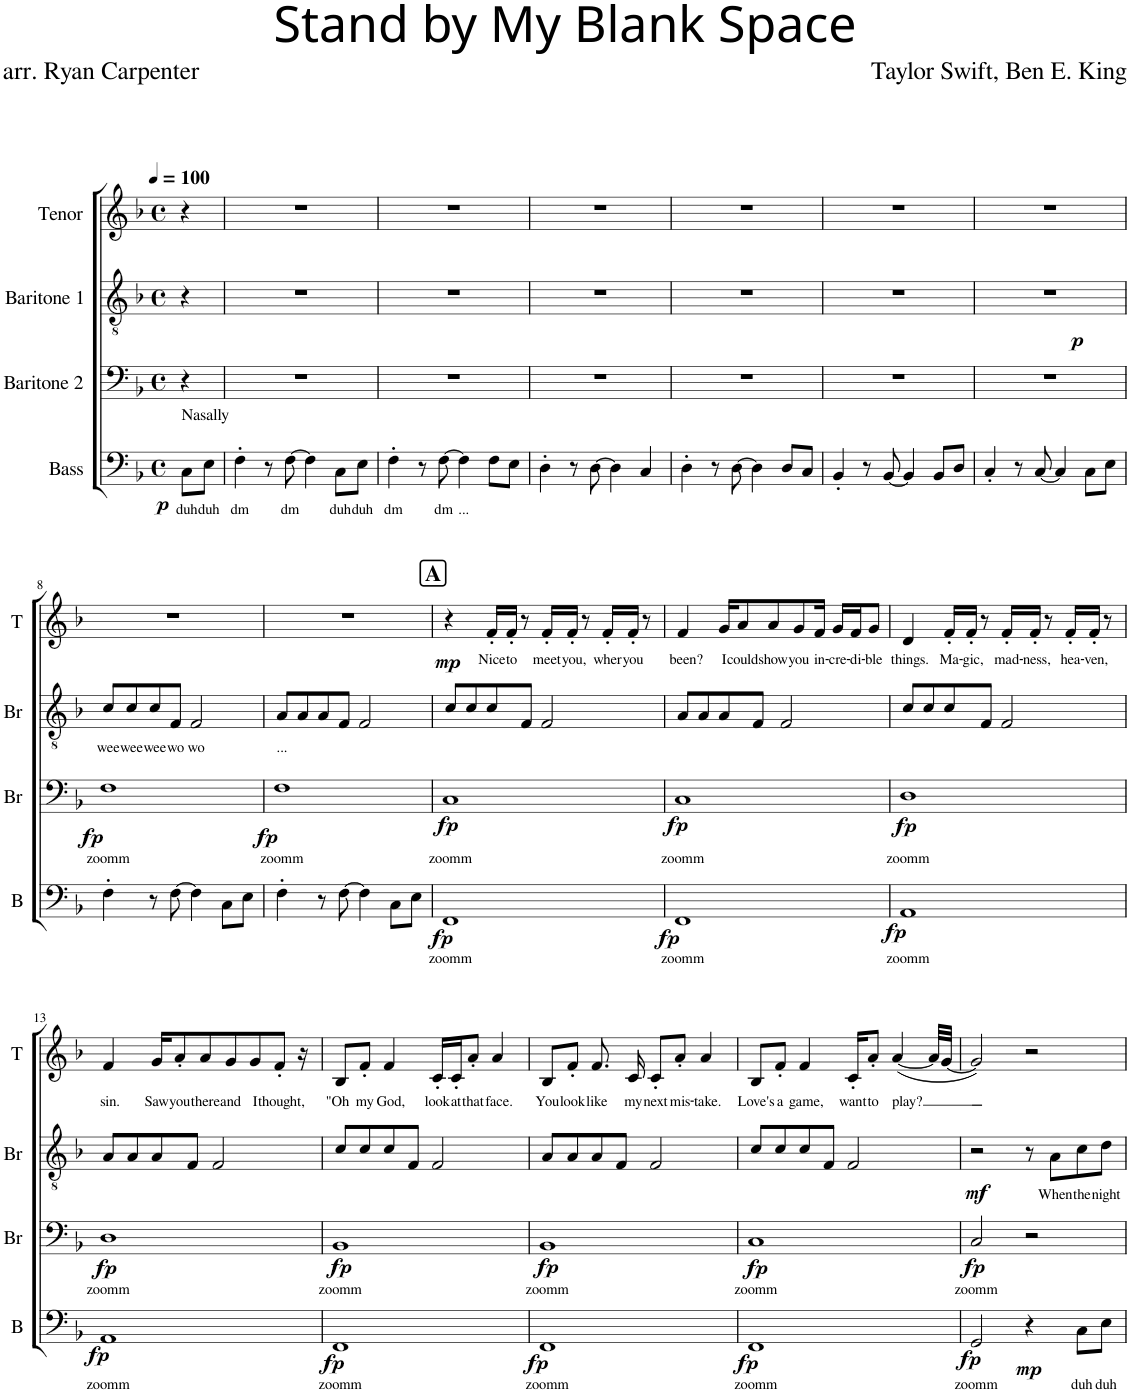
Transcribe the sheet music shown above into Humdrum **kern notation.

**kern	**text	**dynam	**kern	**text	**dynam	**kern	**text	**dynam	**kern	**text	**dynam
*part4	*part4	*part4	*part3	*part3	*part3	*part2	*part2	*part2	*part1	*part1	*part1
*staff4	*staff4	*staff4	*staff3	*staff3	*staff3	*staff2	*staff2	*staff2	*staff1	*staff1	*staff1
*I"Bass	*	*	*I"Baritone 2	*	*	*I"Baritone 1	*	*	*I"Tenor	*	*
*I'B	*	*	*I'Br	*	*	*I'Br	*	*	*I'T	*	*
*clefF4	*	*	*clefF4	*	*	*clefGv2	*	*	*clefG2	*	*
*k[b-]	*	*	*k[b-]	*	*	*k[b-]	*	*	*k[b-]	*	*
*M4/4	*	*	*M4/4	*	*	*M4/4	*	*	*M4/4	*	*
*met(c)	*	*	*met(c)	*	*	*met(c)	*	*	*met(c)	*	*
*MM100	*	*	*MM100	*	*	*MM100	*	*	*MM100	*	*
=1	=1	=1	=1	=1	=1	=1	=1	=1	=1	=1	=1
!LO:TX:a:t=Nasally	!	!	!	!	!	!	!	!	!	!	!
!	!LO:LY:b	!LO:DY:b	!	!	!	!	!	!	!	!	!
8C\L	duh	p	4r	.	.	4r	.	.	4r	.	.
!	!LO:LY:b	!	!	!	!	!	!	!	!	!	!
8E\J	duh	.	.	.	.	.	.	.	.	.	.
=2	=2	=2	=2	=2	=2	=2	=2	=2	=2	=2	=2
!	!LO:LY:b	!	!	!	!	!	!	!	!	!	!
4F'\	dm	.	1r	.	.	1r	.	.	1r	.	.
8r	.	.	.	.	.	.	.	.	.	.	.
!	!LO:LY:b	!	!	!	!	!	!	!	!	!	!
[8F\	dm	.	.	.	.	.	.	.	.	.	.
4F\]	.	.	.	.	.	.	.	.	.	.	.
!	!LO:LY:b	!	!	!	!	!	!	!	!	!	!
8C\L	duh	.	.	.	.	.	.	.	.	.	.
!	!LO:LY:b	!	!	!	!	!	!	!	!	!	!
8E\J	duh	.	.	.	.	.	.	.	.	.	.
=3	=3	=3	=3	=3	=3	=3	=3	=3	=3	=3	=3
!	!LO:LY:b	!	!	!	!	!	!	!	!	!	!
4F'\	dm	.	1r	.	.	1r	.	.	1r	.	.
8r	.	.	.	.	.	.	.	.	.	.	.
!	!LO:LY:b	!	!	!	!	!	!	!	!	!	!
[8F\	dm	.	.	.	.	.	.	.	.	.	.
!	!LO:LY:b	!	!	!	!	!	!	!	!	!	!
4F\]	...	.	.	.	.	.	.	.	.	.	.
8F\L	.	.	.	.	.	.	.	.	.	.	.
8E\J	.	.	.	.	.	.	.	.	.	.	.
=4	=4	=4	=4	=4	=4	=4	=4	=4	=4	=4	=4
4D'\	.	.	1r	.	.	1r	.	.	1r	.	.
8r	.	.	.	.	.	.	.	.	.	.	.
[8D\	.	.	.	.	.	.	.	.	.	.	.
4D\]	.	.	.	.	.	.	.	.	.	.	.
4C/	.	.	.	.	.	.	.	.	.	.	.
=5	=5	=5	=5	=5	=5	=5	=5	=5	=5	=5	=5
4D'\	.	.	1r	.	.	1r	.	.	1r	.	.
8r	.	.	.	.	.	.	.	.	.	.	.
[8D\	.	.	.	.	.	.	.	.	.	.	.
4D\]	.	.	.	.	.	.	.	.	.	.	.
8D/L	.	.	.	.	.	.	.	.	.	.	.
8C/J	.	.	.	.	.	.	.	.	.	.	.
=6	=6	=6	=6	=6	=6	=6	=6	=6	=6	=6	=6
4BB-'/	.	.	1r	.	.	1r	.	.	1r	.	.
8r	.	.	.	.	.	.	.	.	.	.	.
[8BB-/	.	.	.	.	.	.	.	.	.	.	.
4BB-/]	.	.	.	.	.	.	.	.	.	.	.
8BB-/L	.	.	.	.	.	.	.	.	.	.	.
8D/J	.	.	.	.	.	.	.	.	.	.	.
=7	=7	=7	=7	=7	=7	=7	=7	=7	=7	=7	=7
!	!	!	!	!	!	!	!	!LO:DY:b	!	!	!
4C'/	.	.	1r	.	.	1r	.	p	1r	.	.
8r	.	.	.	.	.	.	.	.	.	.	.
[8C/	.	.	.	.	.	.	.	.	.	.	.
4C/]	.	.	.	.	.	.	.	.	.	.	.
8C\L	.	.	.	.	.	.	.	.	.	.	.
8E\J	.	.	.	.	.	.	.	.	.	.	.
!!LO:LB:g=z
=8	=8	=8	=8	=8	=8	=8	=8	=8	=8	=8	=8
!	!	!	!	!LO:LY:b	!LO:DY:b	!	!LO:LY:b	!	!	!	!
4F'\	.	.	1F	zoomm	fp	8c/L	wee	.	1r	.	.
!	!	!	!	!	!	!	!LO:LY:b	!	!	!	!
.	.	.	.	.	.	8c/	wee	.	.	.	.
!	!	!	!	!	!	!	!LO:LY:b	!	!	!	!
8r	.	.	.	.	.	8c/	wee	.	.	.	.
!	!	!	!	!	!	!	!LO:LY:b	!	!	!	!
[8F\	.	.	.	.	.	8F/J	wo	.	.	.	.
!	!	!	!	!	!	!	!LO:LY:b	!	!	!	!
4F\]	.	.	.	.	.	2F/	wo	.	.	.	.
8C\L	.	.	.	.	.	.	.	.	.	.	.
8E\J	.	.	.	.	.	.	.	.	.	.	.
=9	=9	=9	=9	=9	=9	=9	=9	=9	=9	=9	=9
!	!	!	!	!LO:LY:b	!LO:DY:b	!	!LO:LY:b	!	!	!	!
4F'\	.	.	1F	zoomm	fp	8A/L	...	.	1r	.	.
.	.	.	.	.	.	8A/	.	.	.	.	.
8r	.	.	.	.	.	8A/	.	.	.	.	.
[8F\	.	.	.	.	.	8F/J	.	.	.	.	.
4F\]	.	.	.	.	.	2F/	.	.	.	.	.
8C\L	.	.	.	.	.	.	.	.	.	.	.
8E\J	.	.	.	.	.	.	.	.	.	.	.
!!LO:REH:place=s1:a:B:cj:fs=14:t=A
=10	=10	=10	=10	=10	=10	=10	=10	=10	=10	=10	=10
!	!LO:LY:b	!LO:DY:b	!	!LO:LY:b	!LO:DY:b	!	!	!	!	!	!LO:DY:b
1FF	zoomm	fp	1C	zoomm	fp	8c/L	.	.	4r	.	mp
.	.	.	.	.	.	8c/	.	.	.	.	.
!	!	!	!	!	!	!	!	!	!	!LO:LY:b	!
.	.	.	.	.	.	8c/	.	.	16f'/LL	Nice	.
!	!	!	!	!	!	!	!	!	!	!LO:LY:b	!
.	.	.	.	.	.	.	.	.	16f'/JJ	to	.
.	.	.	.	.	.	8F/J	.	.	8r	.	.
!	!	!	!	!	!	!	!	!	!	!LO:LY:b	!
.	.	.	.	.	.	2F/	.	.	16f'/LL	meet	.
!	!	!	!	!	!	!	!	!	!	!LO:LY:b	!
.	.	.	.	.	.	.	.	.	16f'/JJ	you,	.
.	.	.	.	.	.	.	.	.	8r	.	.
!	!	!	!	!	!	!	!	!	!	!LO:LY:b	!
.	.	.	.	.	.	.	.	.	16f'/LL	wher	.
!	!	!	!	!	!	!	!	!	!	!LO:LY:b	!
.	.	.	.	.	.	.	.	.	16f'/JJ	you	.
.	.	.	.	.	.	.	.	.	8r	.	.
=11	=11	=11	=11	=11	=11	=11	=11	=11	=11	=11	=11
!	!LO:LY:b	!LO:DY:b	!	!LO:LY:b	!LO:DY:b	!	!	!	!	!LO:LY:b	!
1FF	zoomm	fp	1C	zoomm	fp	8A/L	.	.	4f/	been?	.
.	.	.	.	.	.	8A/	.	.	.	.	.
!	!	!	!	!	!	!	!	!	!	!LO:LY:b	!
.	.	.	.	.	.	8A/	.	.	16g/KL	I	.
!	!	!	!	!	!	!	!	!	!	!LO:LY:b	!
.	.	.	.	.	.	.	.	.	8a/	could	.
.	.	.	.	.	.	8F/J	.	.	.	.	.
!	!	!	!	!	!	!	!	!	!	!LO:LY:b	!
.	.	.	.	.	.	.	.	.	8a/	show	.
.	.	.	.	.	.	2F/	.	.	.	.	.
!	!	!	!	!	!	!	!	!	!	!LO:LY:b	!
.	.	.	.	.	.	.	.	.	8g/	you	.
!	!	!	!	!	!	!	!	!	!	!LO:LY:b	!
.	.	.	.	.	.	.	.	.	16f/Jk	in-	.
!	!	!	!	!	!	!	!	!	!	!LO:LY:b	!
.	.	.	.	.	.	.	.	.	16g/LL	-cre-	.
!	!	!	!	!	!	!	!	!	!	!LO:LY:b	!
.	.	.	.	.	.	.	.	.	16f/J	-di-	.
!	!	!	!	!	!	!	!	!	!	!LO:LY:b	!
.	.	.	.	.	.	.	.	.	8g/J	-ble	.
=12	=12	=12	=12	=12	=12	=12	=12	=12	=12	=12	=12
!	!LO:LY:b	!LO:DY:b	!	!LO:LY:b	!LO:DY:b	!	!	!	!	!LO:LY:b	!
1AA	zoomm	fp	1D	zoomm	fp	8c/L	.	.	4d/	things.	.
.	.	.	.	.	.	8c/	.	.	.	.	.
!	!	!	!	!	!	!	!	!	!	!LO:LY:b	!
.	.	.	.	.	.	8c/	.	.	16f'/LL	Ma-	.
!	!	!	!	!	!	!	!	!	!	!LO:LY:b	!
.	.	.	.	.	.	.	.	.	16f'/JJ	-gic,	.
.	.	.	.	.	.	8F/J	.	.	8r	.	.
!	!	!	!	!	!	!	!	!	!	!LO:LY:b	!
.	.	.	.	.	.	2F/	.	.	16f'/LL	mad-	.
!	!	!	!	!	!	!	!	!	!	!LO:LY:b	!
.	.	.	.	.	.	.	.	.	16f'/JJ	-ness,	.
.	.	.	.	.	.	.	.	.	8r	.	.
!	!	!	!	!	!	!	!	!	!	!LO:LY:b	!
.	.	.	.	.	.	.	.	.	16f'/LL	hea-	.
!	!	!	!	!	!	!	!	!	!	!LO:LY:b	!
.	.	.	.	.	.	.	.	.	16f'/JJ	-ven,	.
.	.	.	.	.	.	.	.	.	8r	.	.
!!LO:LB:g=z
=13	=13	=13	=13	=13	=13	=13	=13	=13	=13	=13	=13
!	!LO:LY:b	!LO:DY:b	!	!LO:LY:b	!LO:DY:b	!	!	!	!	!LO:LY:b	!
1AA	zoomm	fp	1D	zoomm	fp	8A/L	.	.	4f/	sin.	.
.	.	.	.	.	.	8A/	.	.	.	.	.
!	!	!	!	!	!	!	!	!	!	!LO:LY:b	!
.	.	.	.	.	.	8A/	.	.	16g/KL	Saw	.
!	!	!	!	!	!	!	!	!	!	!LO:LY:b	!
.	.	.	.	.	.	.	.	.	8a'/	you	.
.	.	.	.	.	.	8F/J	.	.	.	.	.
!	!	!	!	!	!	!	!	!	!	!LO:LY:b	!
.	.	.	.	.	.	.	.	.	8a/	there	.
.	.	.	.	.	.	2F/	.	.	.	.	.
!	!	!	!	!	!	!	!	!	!	!LO:LY:b	!
.	.	.	.	.	.	.	.	.	8g/	and	.
!	!	!	!	!	!	!	!	!	!	!LO:LY:b	!
.	.	.	.	.	.	.	.	.	8g/	I	.
!	!	!	!	!	!	!	!	!	!	!LO:LY:b	!
.	.	.	.	.	.	.	.	.	8f'/J	thought,	.
.	.	.	.	.	.	.	.	.	16r	.	.
=14	=14	=14	=14	=14	=14	=14	=14	=14	=14	=14	=14
!	!LO:LY:b	!LO:DY:b	!	!LO:LY:b	!LO:DY:b	!	!	!	!	!LO:LY:b	!
1FF	zoomm	fp	1BB-	zoomm	fp	8c/L	.	.	8B-/L	"Oh	.
!	!	!	!	!	!	!	!	!	!	!LO:LY:b	!
.	.	.	.	.	.	8c/	.	.	8f'/J	my	.
!	!	!	!	!	!	!	!	!	!	!LO:LY:b	!
.	.	.	.	.	.	8c/	.	.	4f/	God,	.
.	.	.	.	.	.	8F/J	.	.	.	.	.
!	!	!	!	!	!	!	!	!	!	!LO:LY:b	!
.	.	.	.	.	.	2F/	.	.	16c'/LL	look	.
!	!	!	!	!	!	!	!	!	!	!LO:LY:b	!
.	.	.	.	.	.	.	.	.	16c'/J	at	.
!	!	!	!	!	!	!	!	!	!	!LO:LY:b	!
.	.	.	.	.	.	.	.	.	8a'/J	that	.
!	!	!	!	!	!	!	!	!	!	!LO:LY:b	!
.	.	.	.	.	.	.	.	.	4a/	face.	.
=15	=15	=15	=15	=15	=15	=15	=15	=15	=15	=15	=15
!	!LO:LY:b	!LO:DY:b	!	!LO:LY:b	!LO:DY:b	!	!	!	!	!LO:LY:b	!
1FF	zoomm	fp	1BB-	zoomm	fp	8A/L	.	.	8B-/L	You	.
!	!	!	!	!	!	!	!	!	!	!LO:LY:b	!
.	.	.	.	.	.	8A/	.	.	8f'/J	look	.
!	!	!	!	!	!	!	!	!	!	!LO:LY:b	!
.	.	.	.	.	.	8A/	.	.	8.f/	like	.
.	.	.	.	.	.	8F/J	.	.	.	.	.
!	!	!	!	!	!	!	!	!	!	!LO:LY:b	!
.	.	.	.	.	.	.	.	.	16c/	my	.
!	!	!	!	!	!	!	!	!	!	!LO:LY:b	!
.	.	.	.	.	.	2F/	.	.	8c'/L	next	.
!	!	!	!	!	!	!	!	!	!	!LO:LY:b	!
.	.	.	.	.	.	.	.	.	8a'/J	mis-	.
!	!	!	!	!	!	!	!	!	!	!LO:LY:b	!
.	.	.	.	.	.	.	.	.	4a/	-take.	.
=16	=16	=16	=16	=16	=16	=16	=16	=16	=16	=16	=16
!	!LO:LY:b	!LO:DY:b	!	!LO:LY:b	!LO:DY:b	!	!	!	!	!LO:LY:b	!
1FF	zoomm	fp	1C	zoomm	fp	8c/L	.	.	8B-/L	Love's	.
!	!	!	!	!	!	!	!	!	!	!LO:LY:b	!
.	.	.	.	.	.	8c/	.	.	8f'/J	a	.
!	!	!	!	!	!	!	!	!	!	!LO:LY:b	!
.	.	.	.	.	.	8c/	.	.	4f/	game,	.
.	.	.	.	.	.	8F/J	.	.	.	.	.
!	!	!	!	!	!	!	!	!	!	!LO:LY:b	!
.	.	.	.	.	.	2F/	.	.	16c'/KL	want	.
!	!	!	!	!	!	!	!	!	!	!LO:LY:b	!
.	.	.	.	.	.	.	.	.	8a'/J	to	.
!	!	!	!	!	!	!	!	!	!	!LO:LY:b	!
.	.	.	.	.	.	.	.	.	([4a/	-play?	.
.	.	.	.	.	.	.	.	.	32a/LLL]	.	.
.	.	.	.	.	.	.	.	.	[32g/JJJ	.	.
=17	=17	=17	=17	=17	=17	=17	=17	=17	=17	=17	=17
!	!LO:LY:b	!LO:DY:b	!	!LO:LY:b	!LO:DY:b	!	!	!LO:DY:b	!	!	!
2GG/	zoomm	fp	2C/	zoomm	fp	2r	.	mf	2g/])	.	.
!	!	!LO:DY:b	!	!	!	!	!	!	!	!	!
4r	.	mp	2r	.	.	8r	.	.	2r	.	.
!	!	!	!	!	!	!	!LO:LY:b	!	!	!	!
.	.	.	.	.	.	8A\L	When	.	.	.	.
!	!LO:LY:b	!	!	!	!	!	!LO:LY:b	!	!	!	!
8C\L	duh	.	.	.	.	8c\	the	.	.	.	.
!	!LO:LY:b	!	!	!	!	!	!LO:LY:b	!	!	!	!
8E\J	duh	.	.	.	.	8d\J	night	.	.	.	.
=	=	=	=	=	=	=	=	=	=	=	=
*-	*-	*-	*-	*-	*-	*-	*-	*-	*-	*-	*-
